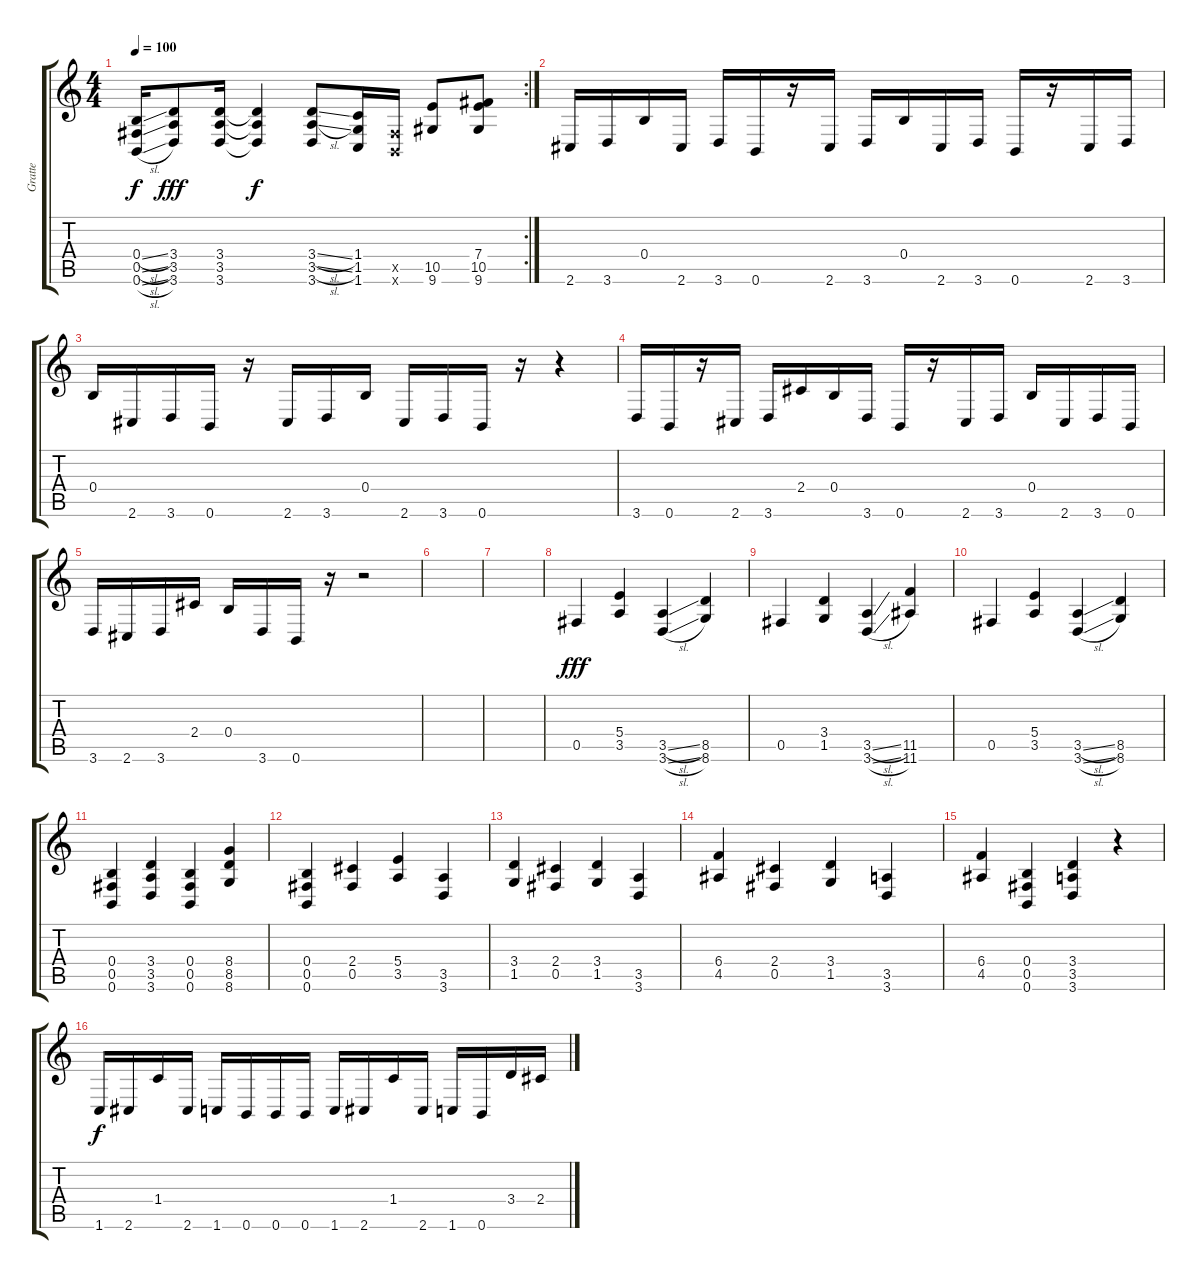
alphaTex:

\track ("Gratte" "Gratte") {instrument distortionguitar}
\staff {score tabs}
\tuning (Db4 Ab3 E3 B2 Gb2 B1) {hide}
\rc 2
\ts (4 4)
\tempo 100
\clef g2
\ks c
(0.4{sl} 0.5{sl} 0.6{sl}).16{dy f} (3.4 3.5 3.6).8{dy fff} (3.4 3.5 3.6).16 (3.4{t} 3.5{t} 3.6{t}).4{dy f} (3.4{sl} 3.5{sl} 3.6).8 (1.4 1.5 1.6).16 (0.5{x} 0.6{x}).16 (10.5 9.6).8 (7.4 10.5 9.6).8 |
2.6.16{volume 13 balance 16} 3.6.16 0.4.16 2.6.16 3.6.16 0.6.16 r.16 2.6.16 3.6.16 0.4.16 2.6.16 3.6.16 0.6.16 r.16 2.6.16 3.6.16 |
0.4.16 2.6.16 3.6.16 0.6.16 r.16 2.6.16 3.6.16 0.4.16 2.6.16 3.6.16 0.6.16 r.16 r.4 |
3.6.16 0.6.16 r.16 2.6.16 3.6.16 2.4.16 0.4.16 3.6.16 0.6.16 r.16 2.6.16 3.6.16 0.4.16 2.6.16 3.6.16 0.6.16 |
3.6.16 2.6.16 3.6.16 2.4.16 0.4.16 3.6.16 0.6.16 r.16 r.2 |
|
|
0.5.4{dy fff} (5.4 3.5).4 (3.5{sl} 3.6{sl}).4 (8.5 8.6).4 |
0.5.4 (3.4 1.5).4 (3.5{sl} 3.6{sl}).4 (11.5 11.6).4 |
0.5.4 (5.4 3.5).4 (3.5{sl} 3.6{sl}).4 (8.5 8.6).4 |
(0.4 0.5 0.6).4 (3.4 3.5 3.6).4 (0.4 0.5 0.6).4 (8.4 8.5 8.6).4 |
(0.4 0.5 0.6).4 (2.4 0.5).4 (5.4 3.5).4 (3.5 3.6).4 |
(3.4 1.5).4 (2.4 0.5).4 (3.4 1.5).4 (3.5 3.6).4 |
(6.4 4.5).4 (2.4 0.5).4 (3.4 1.5).4 (3.5 3.6).4 |
(6.4 4.5).4 (0.4 0.5 0.6).4 (3.4 3.5 3.6).4 r.4 |
1.6.16{dy f} 2.6.16 1.4.16 2.6.16 1.6.16 0.6.16 0.6.16 0.6.16 1.6.16 2.6.16 1.4.16 2.6.16 1.6.16 0.6.16 3.4.16 2.4.16
